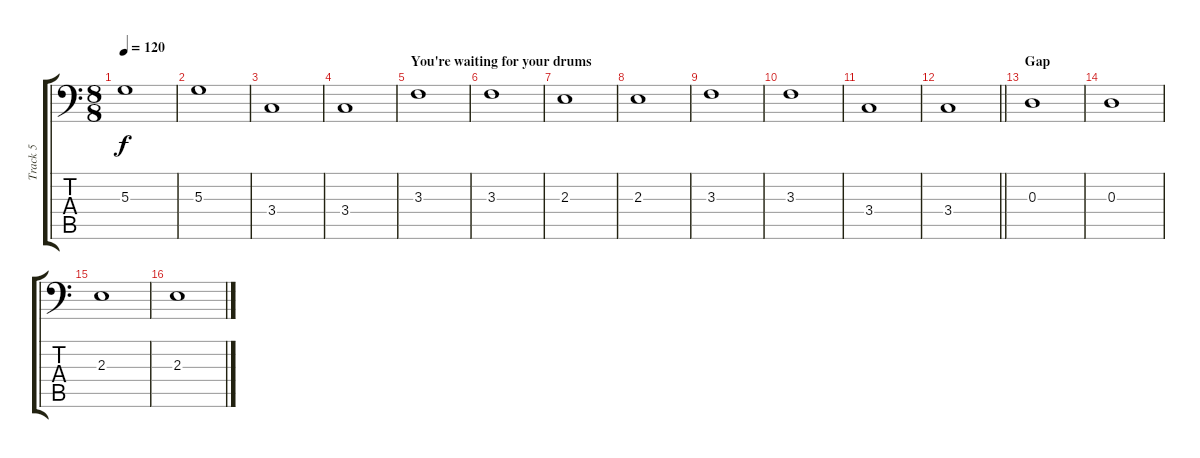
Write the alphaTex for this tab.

\track ("Track 5" "Track 5") {instrument electricbassfinger}
\staff {score tabs}
\tuning (C3 G2 D2 A1 E1 B0) {hide}
\ts (8 8)
\tempo 120
\clef f4
\ks c
5.3.1{dy f} |
5.3.1 |
3.4.1 |
3.4.1 |
\section ("" "You're waiting for your drums ")
3.3.1 |
3.3.1 |
2.3.1 |
2.3.1 |
3.3.1 |
3.3.1 |
3.4.1 |
\barLineRight lightlight
3.4.1 |
\section ("" "Gap")
0.3.1 |
0.3.1 |
2.3.1 |
2.3.1
